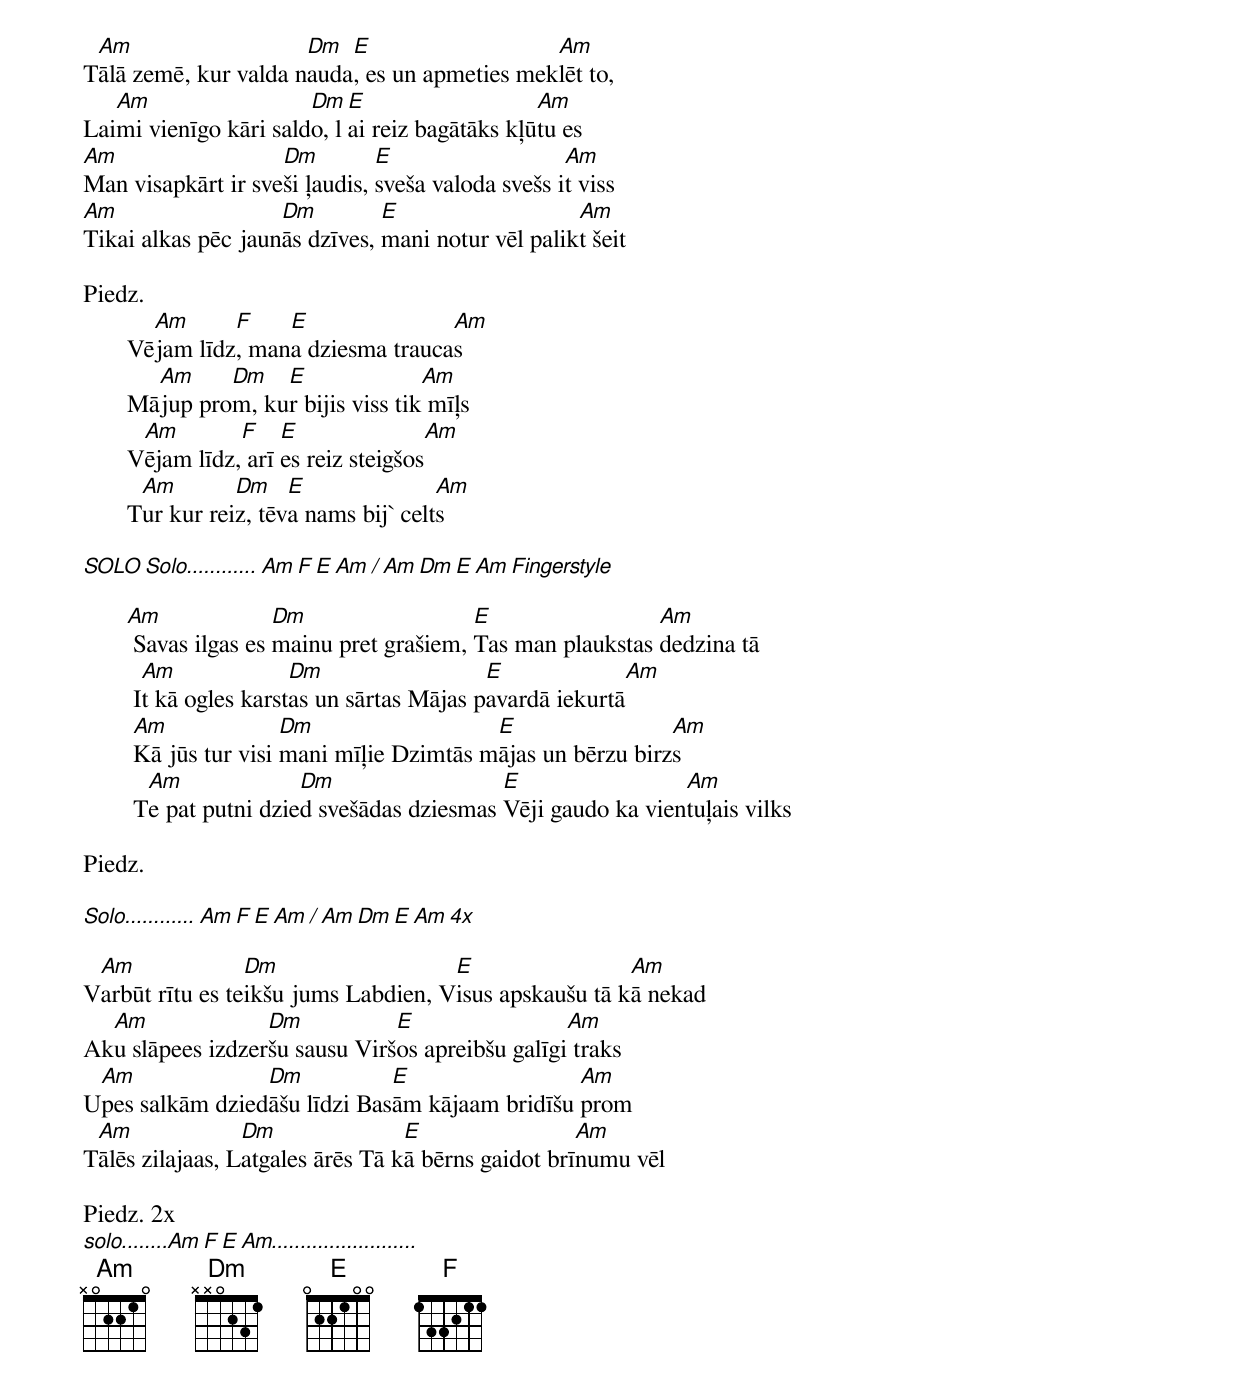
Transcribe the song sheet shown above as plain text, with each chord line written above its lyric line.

 Am                   Dm  E                   Am
Tālā zemē, kur valda nauda, es un apmeties meklēt to,
   Am                  Dm  E                   Am
Laimi vienīgo kāri saldo, lai reiz bagātāks kļūtu es
Am                  Dm         E                   Am
Man visapkārt ir sveši ļaudis, sveša valoda svešs it viss
Am                  Dm         E                   Am
Tikai alkas pēc jaunās dzīves, mani notur vēl palikt šeit

Piedz.
         Am      F    E               Am
       Vējam līdz, mana dziesma traucas
         Am     Dm   E               Am
       Mājup prom, kur bijis viss tik mīļs
        Am        F    E               Am
       Vējam līdz, arī es reiz steigšos
        Am        Dm    E               Am
       Tur kur reiz, tēva nams bij` celts

SOLO      Solo............ Am   F    E  Am /  Am Dm E Am   Fingerstyle

       Am              Dm                  E                 Am
        Savas ilgas es mainu pret grašiem, Tas man plaukstas dedzina tā
         Am              Dm                  E                 Am
        It kā ogles karstas un sārtas Mājas pavardā iekurtā
        Am              Dm                  E                 Am
        Kā jūs tur visi mani mīļie Dzimtās mājas un bērzu birzs
         Am              Dm                  E                 Am
        Te pat putni dzied svešādas dziesmas Vēji gaudo ka vientuļais vilks

Piedz.

      Solo............ Am   F    E  Am /  Am Dm E Am  4x

 Am              Dm                  E                 Am
Varbūt rītu es teikšu jums Labdien, Visus apskaušu tā kā nekad
  Am              Dm           E                 Am
Aku slāpees izdzeršu sausu Viršos apreibšu galīgi traks
 Am              Dm           E                 Am
Upes salkām dziedāšu līdzi Basām kājaam bridīšu prom
 Am              Dm               E                 Am
Tālēs zilajaas, Latgales ārēs Tā kā bērns gaidot brīnumu vēl

Piedz. 2x
    solo........Am  F  E  Am.........................
